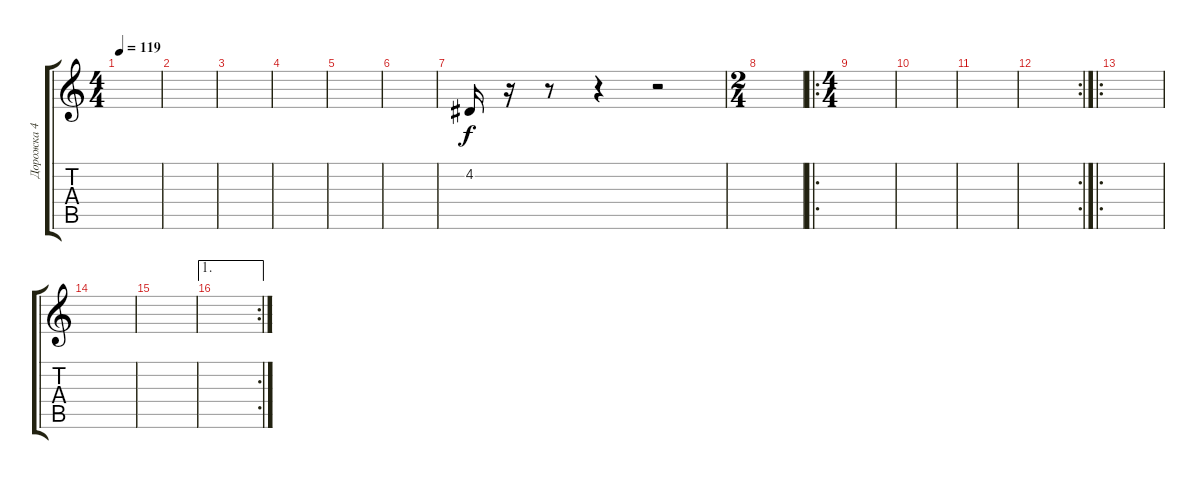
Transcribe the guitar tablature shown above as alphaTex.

\track ("Дорожка 4" "Дорожка 4") {instrument orchestrahit}
\staff {score tabs}
\tuning (E4 B3 G3 D3 A2 E2) {hide}
\ts (4 4)
\tempo 119
\clef g2
\ks c
|
|
|
|
|
|
4.2.16 r.16 r.8 r.4 r.2 |
\ts (2 4)
|
\ro
\ts (4 4)
|
|
|
\rc 2
|
\ro
|
|
|
\ae 1
\rc 2
